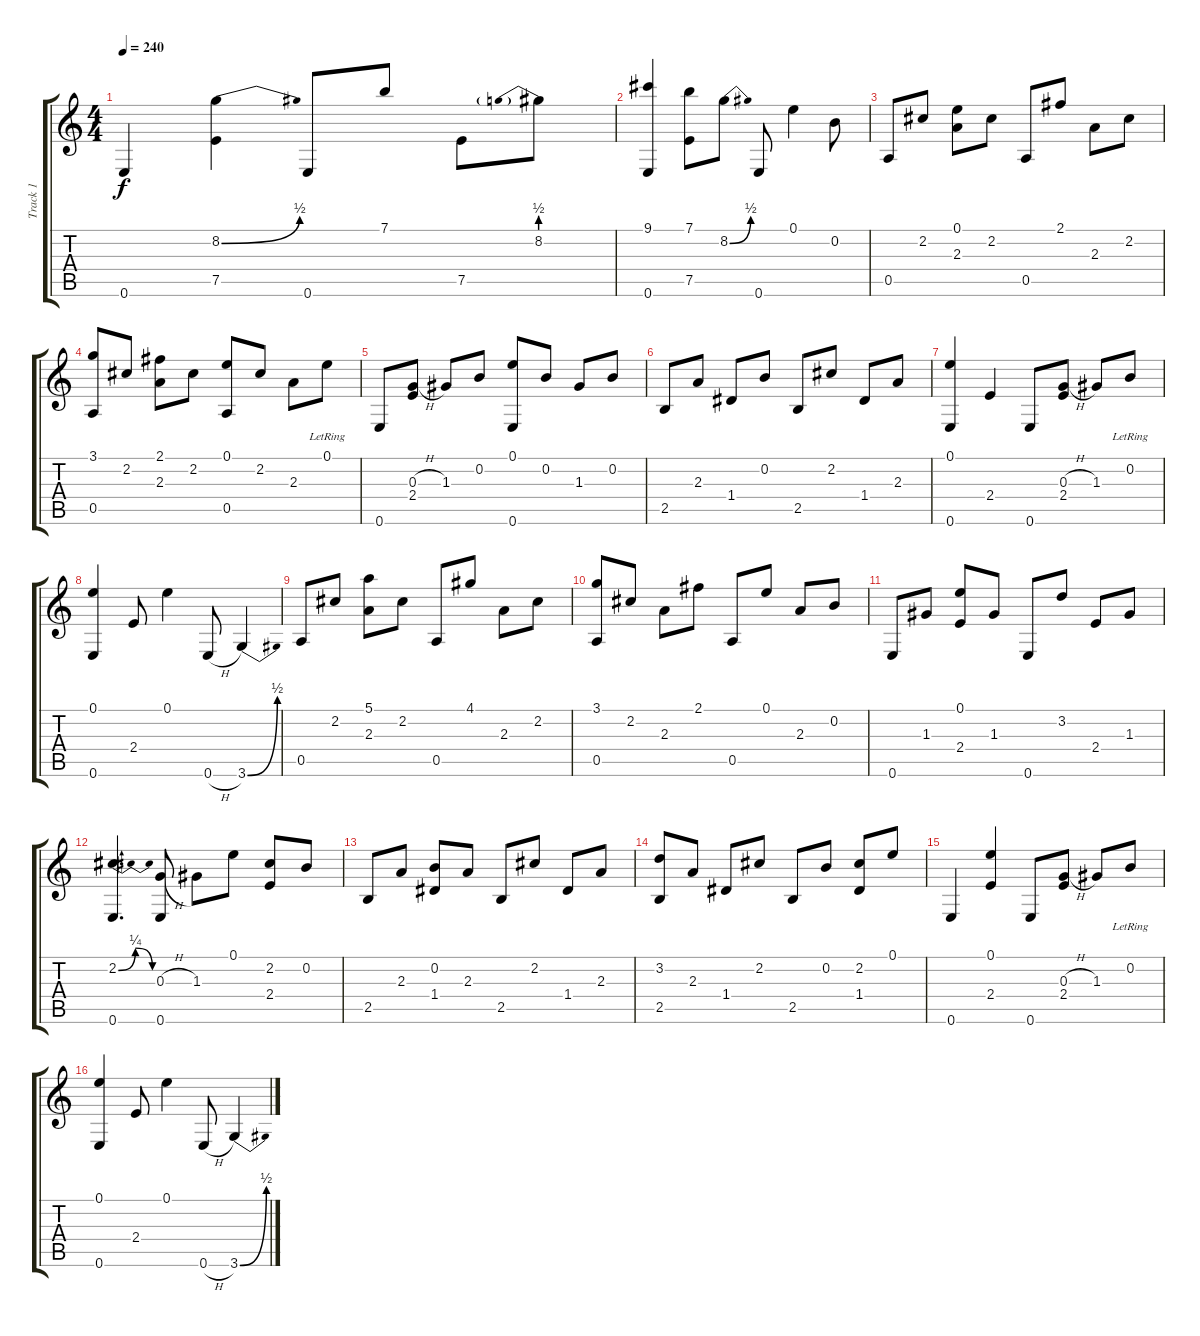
\track ("Track 1" "Track 1") {instrument acousticguitarnylon}
\staff {score tabs}
\tuning (E4 B3 G3 D3 A2 E2) {hide}
\ts (4 4)
\tempo 240
\clef g2
\ks c
0.6.4{dy f} (8.2{be (bend 0 0 60 2)} 7.5).4 0.6.8 7.1.8 7.5.8 8.2{be (prebend 0 2 60 2)}.8 |
(9.1 0.6).4 (7.1 7.5).8 8.2{be (bend 0 0 60 2)}.8 0.6.8 0.1.4 0.2.8 |
0.5.8 2.2.8 (0.1 2.3).8 2.2.8 0.5.8 2.1.8 2.3.8 2.2.8 |
(3.1 0.5).8 2.2.8 (2.1 2.3).8 2.2.8 (0.1 0.5).8 2.2.8 2.3.8 0.1{lr}.8 |
0.6.8 (0.3{h} 2.4).8 1.3.8 0.2.8 (0.1 0.6).8 0.2.8 1.3.8 0.2.8 |
2.5.8 2.3.8 1.4.8 0.2.8 2.5.8 2.2.8 1.4.8 2.3.8 |
(0.1 0.6).4 2.4.4 0.6.8 (0.3{h} 2.4).8 1.3.8 0.2{lr}.8 |
(0.1 0.6).4 2.4.8 0.1.4 0.6{h}.8 3.6{be (bend 0 0 60 2)}.4 |
0.5.8 2.2.8 (5.1 2.3).8 2.2.8 0.5.8 4.1.8 2.3.8 2.2.8 |
(3.1 0.5).8 2.2.8 2.3.8 2.1.8 0.5.8 0.1.8 2.3.8 0.2.8 |
0.6.8 1.3.8 (0.1 2.4).8 1.3.8 0.6.8 3.2.8 2.4.8 1.3.8 |
(2.2{be (bendrelease 0 0 14 1 30 1 60 0)} 0.6).4{d} (0.3{h} 0.6).8 1.3.8 0.1.8 (2.2 2.4).8 0.2.8 |
2.5.8 2.3.8 (0.2 1.4).8 2.3.8 2.5.8 2.2.8 1.4.8 2.3.8 |
(3.2 2.5).8 2.3.8 1.4.8 2.2.8 2.5.8 0.2.8 (2.2 1.4).8 0.1.8 |
0.6.4 (0.1 2.4).4 0.6.8 (0.3{h} 2.4).8 1.3.8 0.2{lr}.8 |
(0.1 0.6).4 2.4.8 0.1.4 0.6{h}.8 3.6{be (bend 0 0 60 2)}.4
